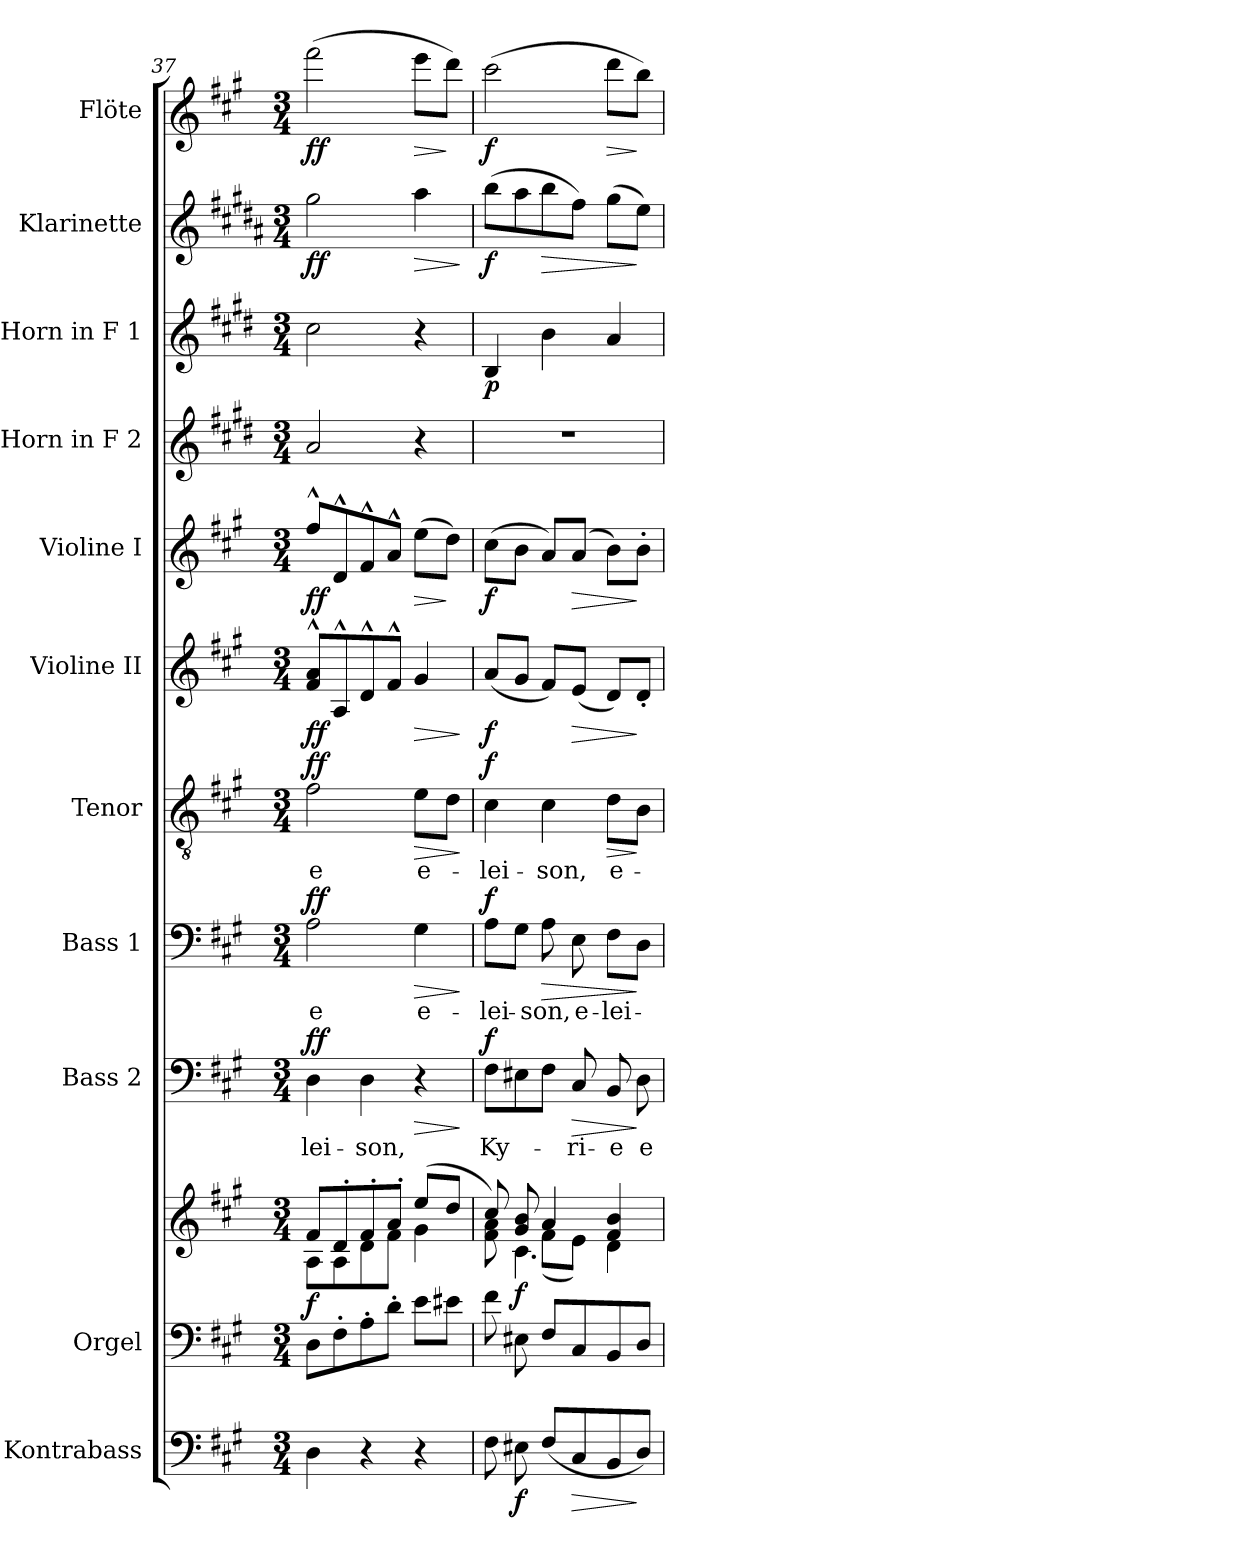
**kern	**dynam	**kern	**kern	**dynam	**kern	**text	**dynam	**kern	**text	**dynam	**kern	**text	**dynam	**kern	**dynam	**kern	**dynam	**kern	**kern	**dynam	**kern	**dynam	**kern	**dynam
*part11	*part11	*part10	*part10	*part10	*part9	*part9	*part9	*part8	*part8	*part8	*part7	*part7	*part7	*part6	*part6	*part5	*part5	*part4	*part3	*part3	*part2	*part2	*part1	*part1
*staff12	*staff12	*staff11	*staff10	*staff10/11	*staff9	*staff9	*staff9	*staff8	*staff8	*staff8	*staff7	*staff7	*staff7	*staff6	*staff6	*staff5	*staff5	*staff4	*staff3	*staff3	*staff2	*staff2	*staff1	*staff1
*I"Kontrabass	*	*I"Orgel	*	*	*I"Bass 2	*	*	*I"Bass 1	*	*	*I"Tenor	*	*	*I"Violine II	*	*I"Violine I	*	*I"Horn in F 2	*I"Horn in F 1	*	*I"Klarinette	*	*I"Flöte	*
*I'Kb.	*	*I'Org.	*	*	*I'B2.	*	*	*I'B1.	*	*	*I'T.	*	*	*I'Vl. II	*	*I'Vl. I	*	*	*	*	*I'Kl.	*	*I'Fl.	*
!!LO:PB:g=z
*clefF4	*	*clefF4	*clefG2	*	*clefF4	*	*	*clefF4	*	*	*clefGv2	*	*	*clefG2	*	*clefG2	*	*clefG2	*clefG2	*	*clefG2	*	*clefG2	*
*ITrd7c12	*	*	*	*	*	*	*	*	*	*	*	*	*	*	*	*	*	*ITrd4c7	*ITrd4c7	*	*ITrd1c2	*	*	*
*k[f#c#g#]	*	*k[f#c#g#]	*k[f#c#g#]	*	*k[f#c#g#]	*	*	*k[f#c#g#]	*	*	*k[f#c#g#]	*	*	*k[f#c#g#]	*	*k[f#c#g#]	*	*k[f#c#g#]	*k[f#c#g#]	*	*k[f#c#g#]	*	*k[f#c#g#]	*
*A:	*	*A:	*A:	*	*A:	*	*	*A:	*	*	*A:	*	*	*A:	*	*A:	*	*A:	*A:	*	*A:	*	*A:	*
*M3/4	*	*M3/4	*M3/4	*	*M3/4	*	*	*M3/4	*	*	*M3/4	*	*	*M3/4	*	*M3/4	*	*M3/4	*M3/4	*	*M3/4	*	*M3/4	*
=37	=37	=37	=37	=37	=37	=37	=37	=37	=37	=37	=37	=37	=37	=37	=37	=37	=37	=37	=37	=37	=37	=37	=37	=37
*	*	*	*^	*	*	*	*	*	*	*	*	*	*	*	*	*	*	*	*	*	*	*	*	*
!	!	!	!	!	!LO:DY:b	!	!LO:LY:b	!LO:DY:a	!	!LO:LY:b	!LO:DY:a	!	!LO:LY:b	!LO:DY:a	!	!LO:DY:b	!	!LO:DY:b	!	!	!	!	!LO:DY:b	!	!LO:DY:b
4DD\	.	8D\L	8f#/L	8A\L	f	4D\	-lei-	ff	2A\	-e	ff	2f#\	-e	ff	8f#/^^> 8a/^^>L	ff	8ff#^^</L	ff	2d/	2f#\	.	2ff#\	ff	(>2fff#\	ff
.	.	8F#'>\	8d'>/	8A\	.	.	.	.	.	.	.	.	.	.	8A^^>/	.	8d^^</	.	.	.	.	.	.	.	.
!	!	!	!	!	!	!	!LO:LY:b	!	!	!	!	!	!	!	!	!	!	!	!	!	!	!	!	!	!
4r	.	8A'>\	8f#'>/	8d\	.	4D\	-son,	.	.	.	.	.	.	.	8d^^>/	.	8f#^^</	.	.	.	.	.	.	.	.
.	.	8d'>\J	8a'>/J	8f#\J	.	.	.	.	.	.	.	.	.	.	8f#^^>/J	.	8a^^</J	.	.	.	.	.	.	.	.
!	!	!	!	!	!	!	!	!LO:HP:b	!	!LO:LY:b	!LO:HP:b	!	!LO:LY:b	!LO:HP:b	!	!LO:HP:b	!	!LO:HP:b	!	!	!	!	!LO:HP:b	!	!LO:HP:b
4r	.	8e\L	(>8ee/L	4g#\	.	4r	.	>	4G#\	e-	>	8e\L	e-	>	4g#/	>	(>8ee\L	>	4r	4r	.	4gg#\	>	8eee\L	>
.	.	8e#X\J	8dd/J	.	.	.	.	.	.	.	.	8d\J	.	.	.	.	8dd\J)	]	.	.	.	.	.	8ddd\J)	]
*	*	*	*v	*v	*	*	*	*	*	*	*	*	*	*	*	*	*	*	*	*	*	*	*	*	*
.	.	.	.	.	.	.	]	.	.	]	.	.	]	.	]	.	.	.	.	.	.	]	.	.
=38	=38	=38	=38	=38	=38	=38	=38	=38	=38	=38	=38	=38	=38	=38	=38	=38	=38	=38	=38	=38	=38	=38	=38	=38
*	*	*	*^	*	*	*	*	*	*	*	*	*	*	*	*	*	*	*	*	*	*	*	*	*
*	*	*	*	*^	*	*	*	*	*	*	*	*	*	*	*	*	*	*	*	*	*	*	*	*	*
!	!	!	!	!	!	!	!	!LO:LY:b	!LO:DY:a	!	!LO:LY:b	!LO:DY:a	!	!LO:LY:b	!LO:DY:a	!	!LO:DY:b	!	!LO:DY:b	!	!	!LO:DY:b	!	!LO:DY:b	!	!LO:DY:b
8FF#\	.	8f#\	8cc#/)	8f#\ 8a\	8ryy	.	8F#\L	Ky-	f	8A\L	-lei-	f	4c#\	-lei-	f	(<8a/L	f	(>8cc#\L	f	2.r	4E/	p	(>8aa\L	f	(>2ccc#\	f
!	!LO:DY:b	!	!	!	!	!LO:DY:b	!	!	!	!	!	!	!	!	!	!	!	!	!	!	!	!	!	!	!	!
8EE#X\	f	8E#X\	8g#/ 8b/	8ryy	4.c#\	f	8E#X\	.	.	8G#\J	.	.	.	.	.	8g#/J	.	8b\J	.	.	.	.	8gg#\	.	.	.
!	!	!	!	!	!	!	!	!	!	!	!LO:LY:b	!LO:HP:b	!	!LO:LY:b	!	!	!	!	!	!	!	!	!	!LO:HP:b	!	!
(<8FF#/L	.	8F#/L	4a/	(<8f#\L	.	.	8F#\J	.	.	8A\	-son,	>	4c#\	-son,	.	8f#/L)	.	8a/L)	.	.	4e\	.	8aa\	>	.	.
!	!LO:HP:b	!	!	!	!	!	!	!LO:LY:b	!LO:HP:b	!	!LO:LY:b	!	!	!	!	!	!LO:HP:b	!	!LO:HP:b	!	!	!	!	!	!	!
8CC#/	>	8C#/	.	8e\J)	.	.	8C#/	-ri-	>	8E\	e-	.	.	.	.	(<8e/J	>	(8a/J	>	.	.	.	8ee\J)	.	.	.
!	!	!	!	!	!	!	!	!LO:LY:b	!	!	!LO:LY:b	!	!	!LO:LY:b	!LO:HP:b	!	!	!	!	!	!	!	!	!	!	!LO:HP:b
8BBB/	.	8BB/	4f#/ 4b/	4d\	4ryy	.	8BB/	-e	.	8F#\L	-lei-	.	8d\L	e-	>	8d/L)	.	8b\L)	.	.	4d/	.	(>8ff#\L	.	8ddd\L	>
!	!	!	!	!	!	!	!	!LO:LY:b	!	!	!	!	!	!	!	!	!	!	!	!	!	!	!	!	!	!
8DD/J)	]	8D/J	.	.	.	.	8D\	e-	]	8D\J	.	]	8B\J	.	]	8d'</J	]	8b'>\J	]	.	.	.	8dd\J)	]	8bb\J)	]
*	*	*	*v	*v	*v	*	*	*	*	*	*	*	*	*	*	*	*	*	*	*	*	*	*	*	*	*
=	=	=	=	=	=	=	=	=	=	=	=	=	=	=	=	=	=	=	=	=	=	=	=	=
*-	*-	*-	*-	*-	*-	*-	*-	*-	*-	*-	*-	*-	*-	*-	*-	*-	*-	*-	*-	*-	*-	*-	*-	*-
